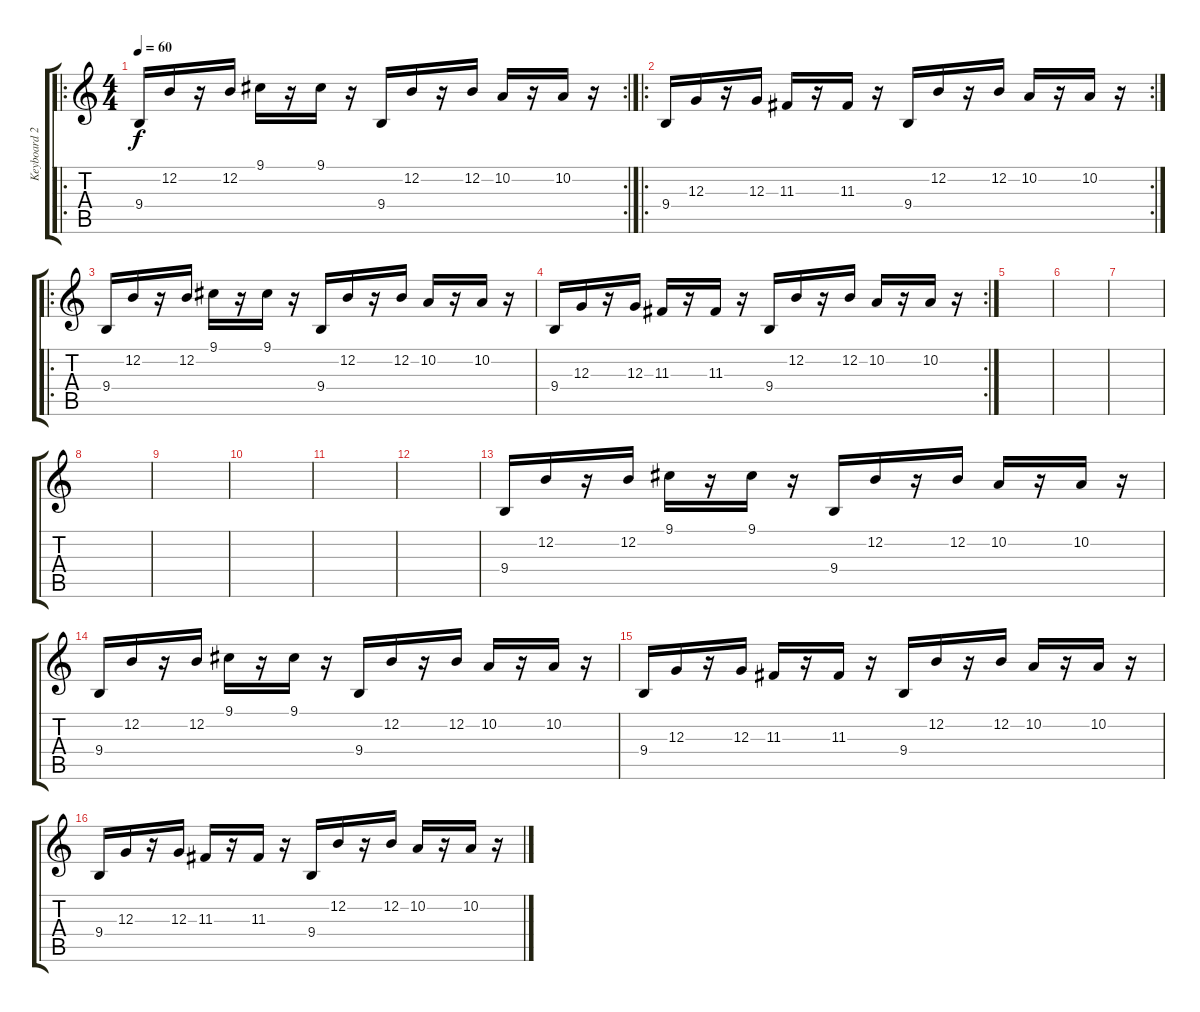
\track ("Keyboard 2" "Keyboard 2") {instrument electricgrandpiano}
\staff {score tabs}
\tuning (E4 B3 G3 D3 A2 D2) {hide}
\ro
\rc 2
\ts (4 4)
\tempo 60
\clef g2
\ks c
9.4.16{dy f instrument electricgrandpiano} 12.2.16 r.16 12.2.16 9.1.16 r.16 9.1.16 r.16 9.4.16 12.2.16 r.16 12.2.16 10.2.16 r.16 10.2.16 r.16 |
\ro
\rc 2
9.4.16 12.3.16 r.16 12.3.16 11.3.16 r.16 11.3.16 r.16 9.4.16 12.2.16 r.16 12.2.16 10.2.16 r.16 10.2.16 r.16 |
\ro
9.4.16 12.2.16 r.16 12.2.16 9.1.16 r.16 9.1.16 r.16 9.4.16 12.2.16 r.16 12.2.16 10.2.16 r.16 10.2.16 r.16 |
\rc 2
9.4.16 12.3.16 r.16 12.3.16 11.3.16 r.16 11.3.16 r.16 9.4.16 12.2.16 r.16 12.2.16 10.2.16 r.16 10.2.16 r.16 |
|
|
|
|
|
|
|
|
9.4.16 12.2.16 r.16 12.2.16 9.1.16 r.16 9.1.16 r.16 9.4.16 12.2.16 r.16 12.2.16 10.2.16 r.16 10.2.16 r.16 |
9.4.16 12.2.16 r.16 12.2.16 9.1.16 r.16 9.1.16 r.16 9.4.16 12.2.16 r.16 12.2.16 10.2.16 r.16 10.2.16 r.16 |
9.4.16 12.3.16 r.16 12.3.16 11.3.16 r.16 11.3.16 r.16 9.4.16 12.2.16 r.16 12.2.16 10.2.16 r.16 10.2.16 r.16 |
9.4.16 12.3.16 r.16 12.3.16 11.3.16 r.16 11.3.16 r.16 9.4.16 12.2.16 r.16 12.2.16 10.2.16 r.16 10.2.16 r.16
